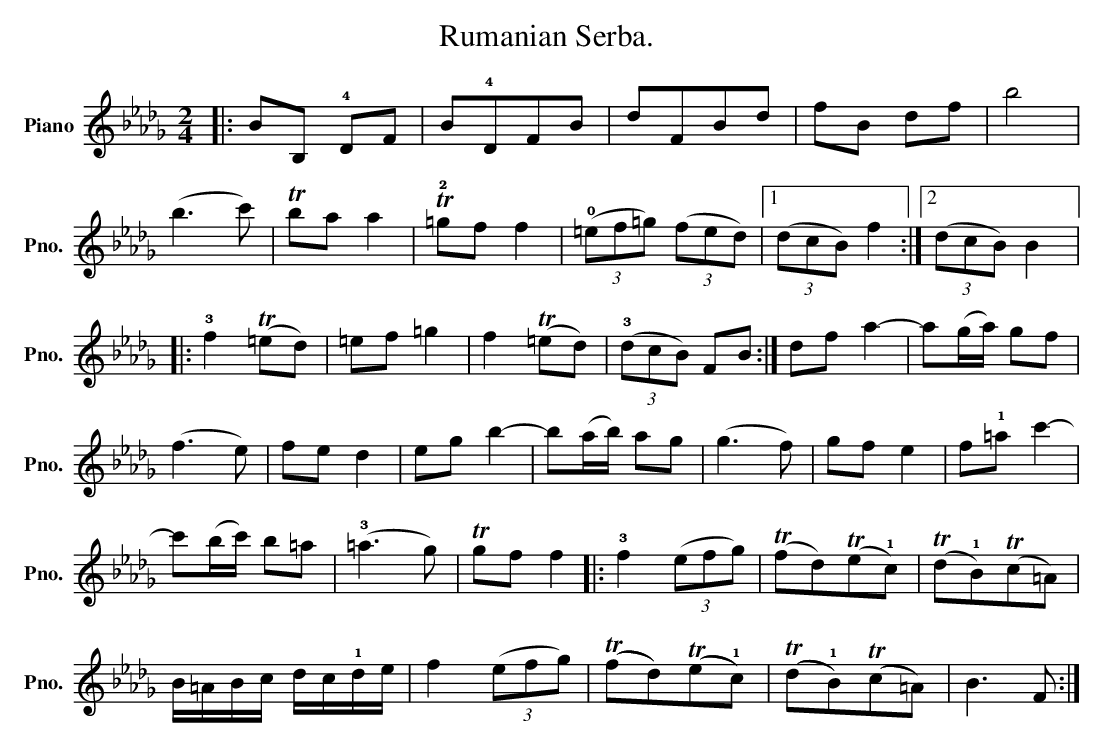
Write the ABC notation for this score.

X:1
T:Rumanian Serba.
L:1/8
M:2/4
K:Bbmin
V:1 treble nm="Piano" snm="Pno."
V:1
|: BB, !4!DF | B!4!DFB | dFBd | fB df | b4 |$ (b3 c') | Tba a2 | T!2!=gf f2 | %8
 (3(!0!=ef=g) (3(fed) |1 (3(dcB) f2 :|2 (3(dcB) B2 |:$ !3!f2 (T=ed) | =ef =g2 | f2 (T=ed) | %14
 (3(!3!dcB) FB :| df a2- | a(g/a/) gf |$ (f3 e) | fe d2 | eg b2- | b(a/b/) ag | (g3 f) | gf e2 | %23
 f!1!=a c'2- |$ c'(b/c'/) b=a | (!3!=a3 g) | Tgf f2 |: !3!f2 (3(efg) | (Tfd)(Te!1!c) | %29
 (Td!1!B)(Tc=A) |$ B/=A/B/c/ d/c/!1!d/e/ | f2 (3(efg) | ((Tfd))((Te!1!c)) | ((Td!1!B))((Tc=A)) | %34
 B3 F :| %35
